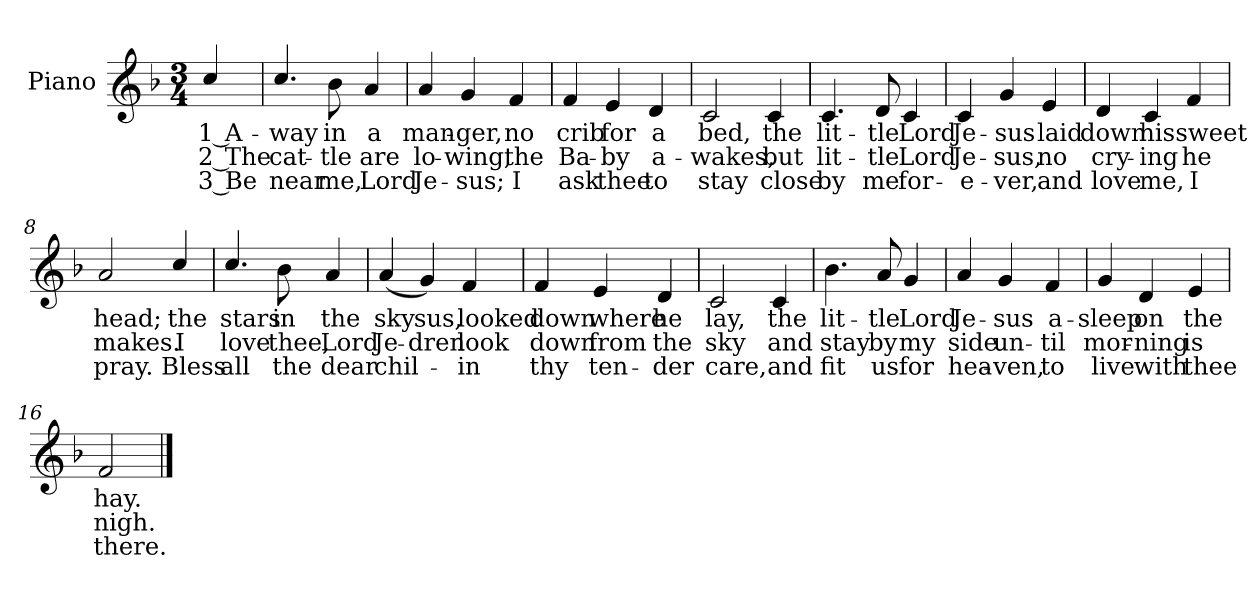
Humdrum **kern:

**kern	**text	**text	**text
*part1	*part1	*part1	*part1
*staff1	*staff1	*staff1	*staff1
*I"Piano	*	*	*
*I'Pno.	*	*	*
!!LO:PB:g=z
*clefG2	*	*	*
*k[b-]	*	*	*
*F:	*	*	*
*M3/4	*	*	*
=	=	=	=
!	!LO:LY:b:color=#000000	!LO:LY:b:color=#000000	!LO:LY:b:color=#000000
4cci/	1 A-	2 The	3 Be
=1	=1	=1	=1
!	!LO:LY:b:color=#000000	!LO:LY:b:color=#000000	!LO:LY:b:color=#000000
4.cci/	-way	cat-	near
!	!LO:LY:b:color=#000000	!LO:LY:b:color=#000000	!LO:LY:b:color=#000000
8b-i\	in	-tle	me,
!	!LO:LY:b:color=#000000	!LO:LY:b:color=#000000	!LO:LY:b:color=#000000
4ai/	a	are	Lord
=2	=2	=2	=2
!	!LO:LY:b:color=#000000	!LO:LY:b:color=#000000	!LO:LY:b:color=#000000
4ai/	man-	lo-	Je-
!	!LO:LY:b:color=#000000	!LO:LY:b:color=#000000	!LO:LY:b:color=#000000
4gi/	-ger,	-wing,	-sus;
!	!LO:LY:b:color=#000000	!LO:LY:b:color=#000000	!LO:LY:b:color=#000000
4fi/	no	the	I
=3	=3	=3	=3
!	!LO:LY:b:color=#000000	!LO:LY:b:color=#000000	!LO:LY:b:color=#000000
4fi/	crib	Ba-	ask
!	!LO:LY:b:color=#000000	!LO:LY:b:color=#000000	!LO:LY:b:color=#000000
4ei/	for	-by	thee
!	!LO:LY:b:color=#000000	!LO:LY:b:color=#000000	!LO:LY:b:color=#000000
4di/	a	a-	to
=4	=4	=4	=4
!	!LO:LY:b:color=#000000	!LO:LY:b:color=#000000	!LO:LY:b:color=#000000
2ci/	bed,	-wakes,	stay
!	!LO:LY:b:color=#000000	!LO:LY:b:color=#000000	!LO:LY:b:color=#000000
4ci/	the	but	close
!!LO:LB:g=z
=5	=5	=5	=5
!	!LO:LY:b:color=#000000	!LO:LY:b:color=#000000	!LO:LY:b:color=#000000
4.ci/	lit-	lit-	by
!	!LO:LY:b:color=#000000	!LO:LY:b:color=#000000	!LO:LY:b:color=#000000
8di/	-tle	-tle	me
!	!LO:LY:b:color=#000000	!LO:LY:b:color=#000000	!LO:LY:b:color=#000000
4ci/	Lord	Lord	for-
=6	=6	=6	=6
!	!LO:LY:b:color=#000000	!LO:LY:b:color=#000000	!LO:LY:b:color=#000000
4ci/	Je-	Je-	-e-
!	!LO:LY:b:color=#000000	!LO:LY:b:color=#000000	!LO:LY:b:color=#000000
4gi/	-sus	-sus,	-ver,
!	!LO:LY:b:color=#000000	!LO:LY:b:color=#000000	!LO:LY:b:color=#000000
4ei/	laid	no	and
=7	=7	=7	=7
!	!LO:LY:b:color=#000000	!LO:LY:b:color=#000000	!LO:LY:b:color=#000000
4di/	down	cry-	love
!	!LO:LY:b:color=#000000	!LO:LY:b:color=#000000	!LO:LY:b:color=#000000
4ci/	his	-ing	me,
!	!LO:LY:b:color=#000000	!LO:LY:b:color=#000000	!LO:LY:b:color=#000000
4fi/	sweet	he	I
=8	=8	=8	=8
!	!LO:LY:b:color=#000000	!LO:LY:b:color=#000000	!LO:LY:b:color=#000000
2ai/	head;	makes.	pray.
!	!LO:LY:b:color=#000000	!LO:LY:b:color=#000000	!LO:LY:b:color=#000000
4cci/	the	I	Bless
=9	=9	=9	=9
!	!LO:LY:b:color=#000000	!LO:LY:b:color=#000000	!LO:LY:b:color=#000000
4.cci/	stars	love	all
!	!LO:LY:b:color=#000000	!LO:LY:b:color=#000000	!LO:LY:b:color=#000000
8b-i\	in	thee,	the
!	!LO:LY:b:color=#000000	!LO:LY:b:color=#000000	!LO:LY:b:color=#000000
4ai/	the	Lord	dear
!!LO:LB:g=z
=10	=10	=10	=10
!	!LO:LY:b:color=#000000	!LO:LY:b:color=#000000	!LO:LY:b:color=#000000
(4ai/	sky	Je-	chil-
!	!LO:LY:b:color=#000000	!LO:LY:b:color=#000000	!
4gi/)	-sus,	-dren	.
!	!LO:LY:b:color=#000000	!LO:LY:b:color=#000000	!LO:LY:b:color=#000000
4fi/	looked	look	in
=11	=11	=11	=11
!	!LO:LY:b:color=#000000	!LO:LY:b:color=#000000	!LO:LY:b:color=#000000
4fi/	down	down	thy
!	!LO:LY:b:color=#000000	!LO:LY:b:color=#000000	!LO:LY:b:color=#000000
4ei/	where	from	ten-
!	!LO:LY:b:color=#000000	!LO:LY:b:color=#000000	!LO:LY:b:color=#000000
4di/	he	the	-der
=12	=12	=12	=12
!	!LO:LY:b:color=#000000	!LO:LY:b:color=#000000	!LO:LY:b:color=#000000
2ci/	lay,	sky	care,
!	!LO:LY:b:color=#000000	!LO:LY:b:color=#000000	!LO:LY:b:color=#000000
4ci/	the	and	and
!!LO:LB:g=z
=13	=13	=13	=13
!	!LO:LY:b:color=#000000	!LO:LY:b:color=#000000	!LO:LY:b:color=#000000
4.b-i\	lit-	stay	fit
!	!LO:LY:b:color=#000000	!LO:LY:b:color=#000000	!LO:LY:b:color=#000000
8ai/	-tle	by	us
!	!LO:LY:b:color=#000000	!LO:LY:b:color=#000000	!LO:LY:b:color=#000000
4gi/	Lord	my	for
=14	=14	=14	=14
!	!LO:LY:b:color=#000000	!LO:LY:b:color=#000000	!LO:LY:b:color=#000000
4ai/	Je-	side	hea-
!	!LO:LY:b:color=#000000	!LO:LY:b:color=#000000	!LO:LY:b:color=#000000
4gi/	-sus	un-	-ven,
!	!LO:LY:b:color=#000000	!LO:LY:b:color=#000000	!LO:LY:b:color=#000000
4fi/	a-	-til	to
=15	=15	=15	=15
!	!LO:LY:b:color=#000000	!LO:LY:b:color=#000000	!LO:LY:b:color=#000000
4gi/	-sleep	mor-	live
!	!LO:LY:b:color=#000000	!LO:LY:b:color=#000000	!LO:LY:b:color=#000000
4di/	on	-ning	with
!	!LO:LY:b:color=#000000	!LO:LY:b:color=#000000	!LO:LY:b:color=#000000
4ei/	the	is	thee
=16	=16	=16	=16
!	!LO:LY:b:color=#000000	!LO:LY:b:color=#000000	!LO:LY:b:color=#000000
2fi/	hay.	nigh.	there.
==	==	==	==
*-	*-	*-	*-
